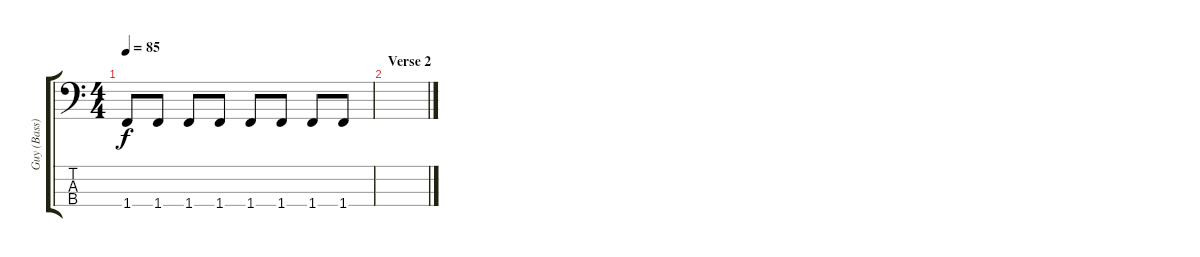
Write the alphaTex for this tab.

\track ("Guy (Bass)" "Guy (Bass)") {instrument electricbasspick}
\staff {score tabs}
\tuning (G2 D2 A1 E1) {hide}
\ts (4 4)
\tempo 85
\clef f4
\ks c
1.4.8{dy f} 1.4.8 1.4.8 1.4.8 1.4.8 1.4.8 1.4.8 1.4.8 |
\section ("" "Verse 2")
